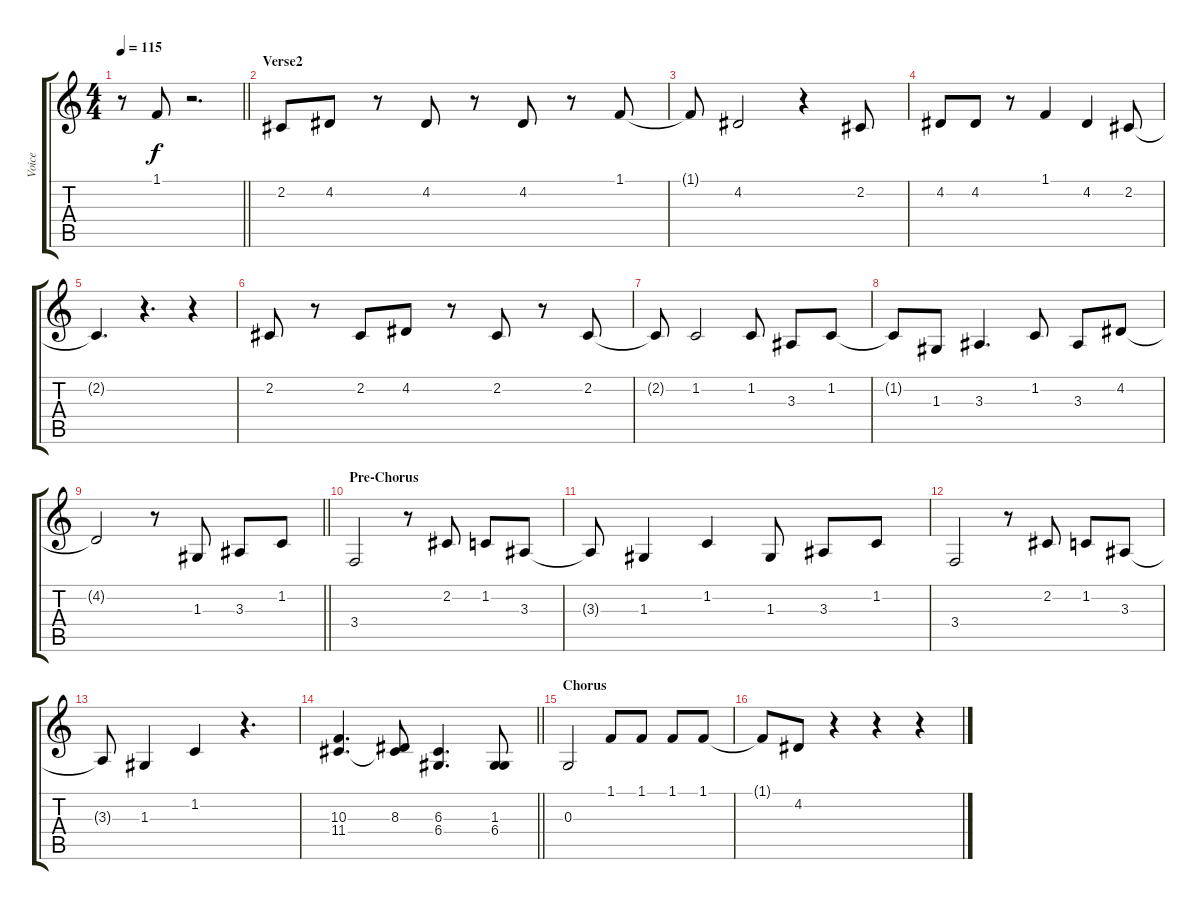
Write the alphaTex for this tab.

\track ("Voice" "Voice") {instrument lead6voice}
\staff {score tabs}
\tuning (E4 B3 G3 D3 A2 E2) {hide}
\ts (4 4)
\tempo 115
\clef g2
\barLineRight lightlight
\ks c
r.8{dy f} 1.1.8 r.2{d} |
\section ("" "Verse2")
2.2.8 4.2.8 r.8 4.2.8 r.8 4.2.8 r.8 1.1.8 |
1.1{t}.8 4.2.2 r.4 2.2.8 |
4.2.8 4.2.8 r.8 1.1.4 4.2.4 2.2.8 |
2.2{t}.4{d} r.4{d} r.4 |
2.2.8 r.8 2.2.8 4.2.8 r.8 2.2.8 r.8 2.2.8 |
2.2{t}.8 1.2.2 1.2.8 3.3.8 1.2.8 |
1.2{t}.8 1.3.8 3.3.4{d} 1.2.8 3.3.8 4.2.8 |
\barLineRight lightlight
4.2{t}.2 r.8 1.3.8 3.3.8 1.2.8 |
\section ("" "Pre-Chorus")
3.4.2 r.8 2.2.8 1.2.8 3.3.8 |
3.3{t}.8 1.3.4 1.2.4 1.3.8 3.3.8 1.2.8 |
3.4.2 r.8 2.2.8 1.2.8 3.3.8 |
3.3{t}.8 1.3.4 1.2.4 r.4{d} |
\barLineRight lightlight
(10.3 11.4).4{d} (8.3 11.4{t}).8 (6.3 6.4).4{d} (1.3 6.4).8 |
\section ("" "Chorus")
0.3.2 1.1.8 1.1.8 1.1.8 1.1.8 |
1.1{t}.8 4.2.8 r.4 r.4 r.4
